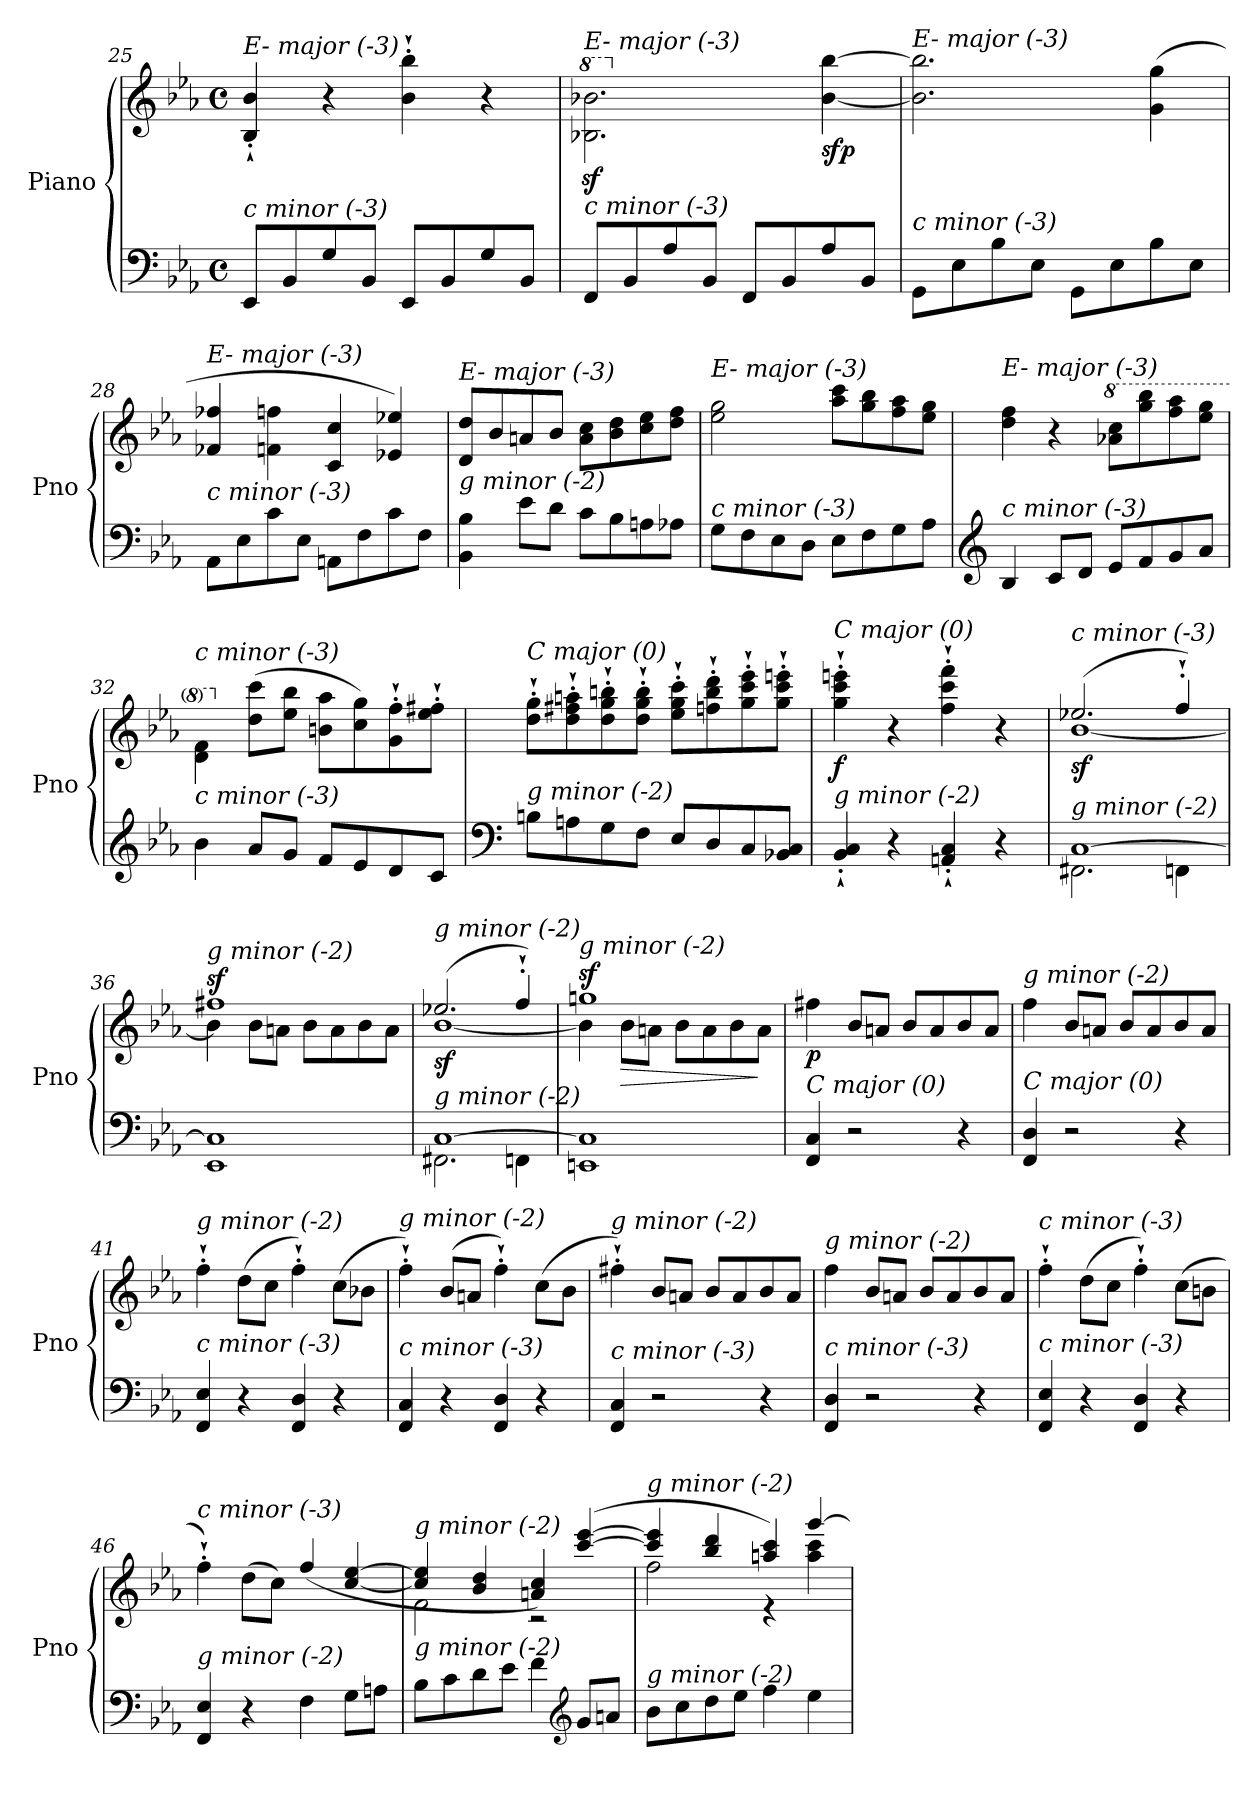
**kern	**kern	**dynam
*part1	*part1	*part1
*staff2	*staff1	*staff1/2
*I"Piano	*	*
*I'Pno	*	*
*clefF4	*clefG2	*
*k[b-e-a-]	*k[b-e-a-]	*
*M4/4	*M4/4	*
*met(c)	*met(c)	*
=25	=25	=25
!	!LO:TX:i:t=E- major (-3)	!
!LO:TX:i:t=c minor (-3)	!	!
!	!	!LO:DY:b
8EE-/L	4B-/'` 4b-/'`	other-dynamics
8BB-/	.	.
8G/	4r	.
8BB-/J	.	.
8EE-/L	4b-\'` 4bb-\'`	.
8BB-/	.	.
8G/	4r	.
8BB-/J	.	.
=26	=26	=26
*	*8va	*
!	!LO:TX:i:t=E- major (-3)	!
!LO:TX:i:t=c minor (-3)	!	!
8FF/L	2.b-X\z< 2.bb-X\z<	.
8BB-/	.	.
8A-/	.	.
8BB-/J	.	.
8FF/L	.	.
8BB-/	.	.
*	*X8va	*
!	!	!LO:DY:b
8A-/	[4b-\ [4bb-\	sfp
8BB-/J	.	.
!!LO:LB:g=z
=27	=27	=27
!	!LO:TX:i:t=E- major (-3)	!
!LO:TX:i:t=c minor (-3)	!	!
8GG\L	2.b-\] 2.bb-\]	.
8E-\	.	.
8B-\	.	.
8E-\J	.	.
8GG\L	.	.
8E-\	.	.
8B-\	(>4g\ 4gg\	.
8E-\J	.	.
=28	=28	=28
!	!LO:TX:i:t=E- major (-3)	!
!LO:TX:i:t=c minor (-3)	!	!
8AA-\L	4f-Xi/ 4ff-Xi/	.
8E-\	.	.
8c\	4f\ 4ff\	.
8E-\J	.	.
8AAn\L	4c/ 4cc/	.
8F\	.	.
8c\	4e-X/ 4ee-X/)	.
8F\J	.	.
=29	=29	=29
!	!LO:TX:i:t=E- major (-3)	!
!LO:TX:i:t=g minor (-2)	!	!
4BB-\ 4B-\	8d/ 8dd/L	.
.	8b-/	.
8e-\L	8an/	.
8d\J	8b-/J	.
8c\L	8a\ 8cc\L	.
8B-\	8b-\ 8dd\	.
8An\	8cc\ 8ee-\	.
8A-X\J	8dd\ 8ff\J	.
=30	=30	=30
!	!LO:TX:i:t=E- major (-3)	!
!LO:TX:i:t=c minor (-3)	!	!
8G\L	2ee-\ 2gg\	.
8F\	.	.
8E-\	.	.
8D\J	.	.
8E-\L	8aa-\ 8ccc\L	.
8F\	8gg\ 8bb-\	.
8G\	8ff\ 8aa-\	.
8A-\J	8ee-\ 8gg\J	.
!!LO:LB:g=z
=31	=31	=31
*clefG2	*	*
!	!LO:TX:i:t=E- major (-3)	!
!LO:TX:i:t=c minor (-3)	!	!
4B-/	4dd\ 4ff\	.
8c/L	4r	.
8d/J	.	.
*	*8va	*
8e-/L	8aa-X\ 8ccc\L	.
8f/	8ggg\ 8bbb-\	.
8g/	8fff\ 8aaa-\	.
8a-/J	8eee-\ 8ggg\J	.
=32	=32	=32
!	!LO:TX:i:t=c minor (-3)	!
!LO:TX:i:t=c minor (-3)	!	!
4b-\	4dd\ 4ff\	.
*	*X8va	*
8a-/L	(>8dd\ 8ccc\L	.
8g/J	8ee-\ 8bb-\J	.
!	!	!LO:DY:b
8f/L	8bn\ 8aa-\L	other-dynamics
8e-/	8cc\ 8gg\)	.
8d/	8g\'` 8ff\'`	.
8c/J	8ee-\'` 8ff#X\'`J	.
=33	=33	=33
*clefF4	*	*
!	!LO:TX:i:t=C major (0)	!
!LO:TX:i:t=g minor (-2)	!	!
8Bn\L	8dd\'` 8gg\'`L	.
8An\	8dd\'` 8ff#X\'` 8aan\'`	.
8G\	8dd\'` 8gg\'` 8bbn\'`	.
8F\J	8dd\'` 8gg\'` 8bb\'`J	.
8E-/L	8ee-\'` 8gg\'` 8ccc\'`L	.
8D/	8ffn\'` 8bb\'` 8ddd\'`	.
8C/	8gg\'` 8ccc\'` 8eee-\'`	.
8BB-X/ 8C/J	8gg\'` 8ccc\'` 8eeen\'`J	.
=34	=34	=34
!	!LO:TX:i:t=C major (0)	!
!LO:TX:i:t=g minor (-2)	!	!
!	!	!LO:DY:b
4BB-/'` 4C/'`	4gg\'` 4ccc\'` 4eeen\'`	f
4r	4r	.
4AAn/'` 4C/'`	4ff\'` 4ccc\'` 4fff\'`	.
4r	4r	.
!!LO:LB:g=z
=35	=35	=35
*^	*^	*
!	!	!LO:TX:i:t=c minor (-3)	!	!
!LO:TX:i:t=g minor (-2)	!	!	!	!
!	!	!	!	!LO:DY:b
[1C	2.FF#Xi\	(>2.ee-X/	[1b-	sf
.	4FF\	4ff'`/)	.	.
!!LO:LB:g=z	!!
=36	=36	=36	=36	=36
!	!	!LO:TX:i:t=g minor (-2)	!	!
!LO:TX:i:t=g minor (-2)	!	!	!	!
!	!	!	!	!LO:DY:a
*v	*v	*	*	*
1EE- 1C]	1ff#Xi	4b-\]	sf
.	.	8b-\L	.
.	.	8an\J	.
.	.	8b-\L	.
.	.	8a\	.
.	.	8b-\	.
.	.	8a\J	.
=37	=37	=37	=37
*^	*	*	*
!	!	!LO:TX:i:t=g minor (-2)	!	!
!LO:TX:i:t=g minor (-2)	!	!	!	!
!	!	!	!	!LO:DY:b
[1C	2.FF#Xi\	(>2.ee-X/	[1b-	sf
.	4FF\	4ff'`/)	.	.
=38	=38	=38	=38	=38
!	!	!LO:TX:i:t=g minor (-2)	!	!
!LO:TX:i:t=G major (1)	!	!	!	!
!	!	!	!	!LO:DY:a
*v	*v	*	*	*
1EEn 1C]	1ggn	4b-\]	sf
!	!	!	!LO:HP:b
.	.	8b-\L	>
.	.	8an\J	.
.	.	8b-\L	.
.	.	8a\	.
.	.	8b-\	.
.	.	8a\J	]
=39	=39	=39	=39
!	!LO:TX:i:t=g minor (-2)	!	!
!LO:TX:i:t=C major (0)	!	!	!
!	!	!	!LO:DY:b
*	*v	*v	*
4FF/ 4C/	4ff#Xi\	p
2r	8b-/L	.
.	8an/J	.
.	8b-/L	.
.	8a/	.
4r	8b-/	.
.	8a/J	.
=40	=40	=40
!	!LO:TX:i:t=g minor (-2)	!
!LO:TX:i:t=C major (0)	!	!
4FF/ 4D/	4ff\	.
2r	8b-/L	.
.	8an/J	.
.	8b-/L	.
.	8a/	.
4r	8b-/	.
.	8a/J	.
=41	=41	=41
!	!LO:TX:i:t=g minor (-2)	!
!LO:TX:i:t=c minor (-3)	!	!
4FF/ 4E-/	4ff'`\	.
4r	(>8dd\L	.
.	8cc\J	.
4FF/ 4D/	4ff'`\)	.
4r	(>8cc\L	.
.	8b-X\J	.
!!LO:LB:g=z
=42	=42	=42
!	!LO:TX:i:t=g minor (-2)	!
!LO:TX:i:t=c minor (-3)	!	!
4FF/ 4C/	4ff'`\)	.
4r	(>8b-/L	.
.	8an/J	.
4FF/ 4D/	4ff'`\)	.
4r	(>8cc\L	.
.	8b-\J	.
=43	=43	=43
!	!LO:TX:i:t=g minor (-2)	!
!LO:TX:i:t=c minor (-3)	!	!
4FF/ 4C/	4ff#X'`i\)	.
2r	8b-/L	.
.	8an/J	.
.	8b-/L	.
.	8a/	.
4r	8b-/	.
.	8a/J	.
=44	=44	=44
!	!LO:TX:i:t=g minor (-2)	!
!LO:TX:i:t=c minor (-3)	!	!
4FF/ 4D/	4ff\	.
2r	8b-/L	.
.	8an/J	.
.	8b-/L	.
.	8a/	.
4r	8b-/	.
.	8a/J	.
=45	=45	=45
!	!LO:TX:i:t=c minor (-3)	!
!LO:TX:i:t=c minor (-3)	!	!
4FF/ 4E-/	4ff'`\	.
4r	(>8dd\L	.
.	8cc\J	.
4FF/ 4D/	4ff'`\)	.
4r	(>8cc\L	.
.	8bn\J	.
=46	=46	=46
!	!LO:TX:i:t=c minor (-3)	!
!LO:TX:i:t=g minor (-2)	!	!
4FF/ 4E-/	4ff'`\)	.
4r	(>8dd\L	.
.	8cc\J)	.
4F\	(>4ff/	.
8G\L	[4cc/ [4ee-/	.
8An\J	.	.
!!LO:PB:g=z
=47	=47	=47
*	*^	*
!	!LO:TX:i:t=g minor (-2)	!	!
!LO:TX:i:t=g minor (-2)	!	!	!
8B-\L	4cc/] 4ee-/]	2f\	.
8c\	.	.	.
8d\	4b-/ 4dd/	.	.
8e-\J	.	.	.
4f\	4an/ 4cc/)	2r	.
*clefG2	*	*	*
8g/L	(>[4ccc/ [4eee-/	.	.
8an/J	.	.	.
=48	=48	=48	=48
!	!LO:TX:i:t=g minor (-2)	!	!
!LO:TX:i:t=g minor (-2)	!	!	!
8b-\L	4ccc/] 4eee-/]	2ff\	.
8cc\	.	.	.
8dd\	4bb-/ 4ddd/	.	.
8ee-\J	.	.	.
4ff\	4aan/ 4ccc/)	4r	.
4ee-\	[4ggg/	4aa\ 4ccc\	.
*	*v	*v	*
=	=	=
*-	*-	*-
